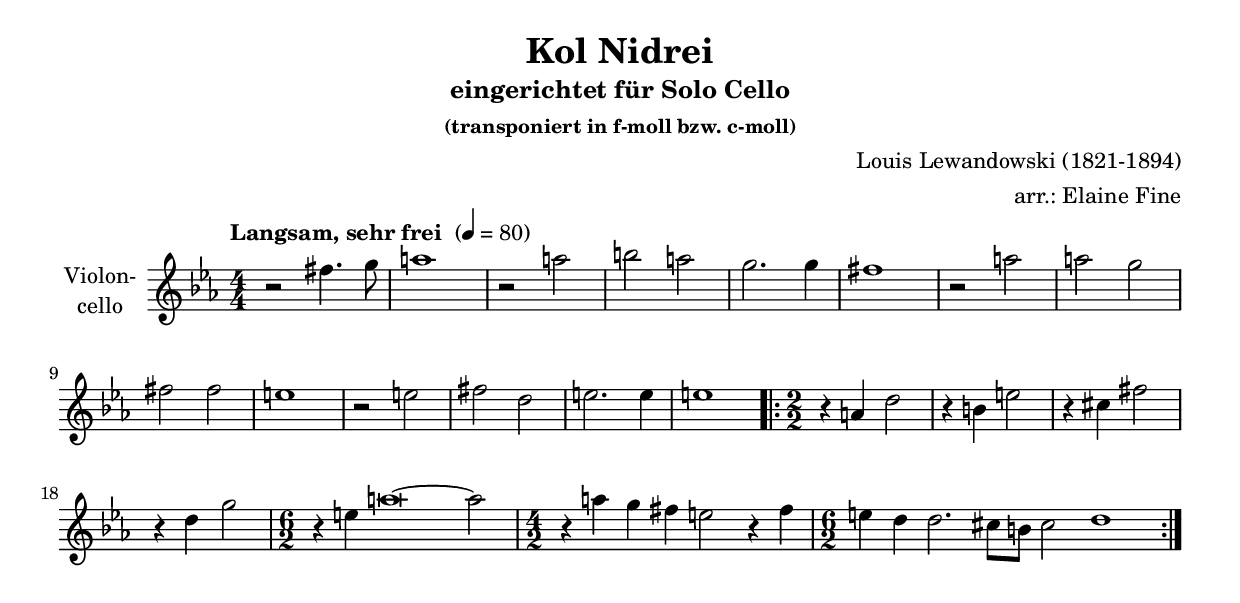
\version "2.14.2"
\include "deutsch.ly"

#(set-global-staff-size 19.25)

\header {
  title = "Kol Nidrei"
  subtitle = "eingerichtet für Solo Cello"
  subsubtitle = "(transponiert in f-moll bzw. c-moll)"
  composer = "Louis Lewandowski (1821-1894)"
  arranger = "arr.: Elaine Fine"
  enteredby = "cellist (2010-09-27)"
}

voiceconsts = {
 \clef "bass"
 \key f \minor
 \numericTimeSignature
 \compressFullBarRests
 \time 4/4
 \tempo "Langsam, sehr frei " 4=80
}

%minstr = "harpsichord"
mihi = "clarinet"
%minstr = "accordion"
milo = "bassoon"

moral = \markup \italic "molto rall."

\include "v1.ily"

music = \new StaffGroup <<
      \new Staff {
	\set Staff.midiInstrument = \milo
	\set Staff.instrumentName = \markup \center-column { "Violon-" "cello" }
            \transpose f c' \va
      }
>>

\book {
  \score {
    \music
    \layout {}
  }

  \score {
    \unfoldRepeats \music

    \midi {
      \context {
        \Score
      }
    }
  }
}
